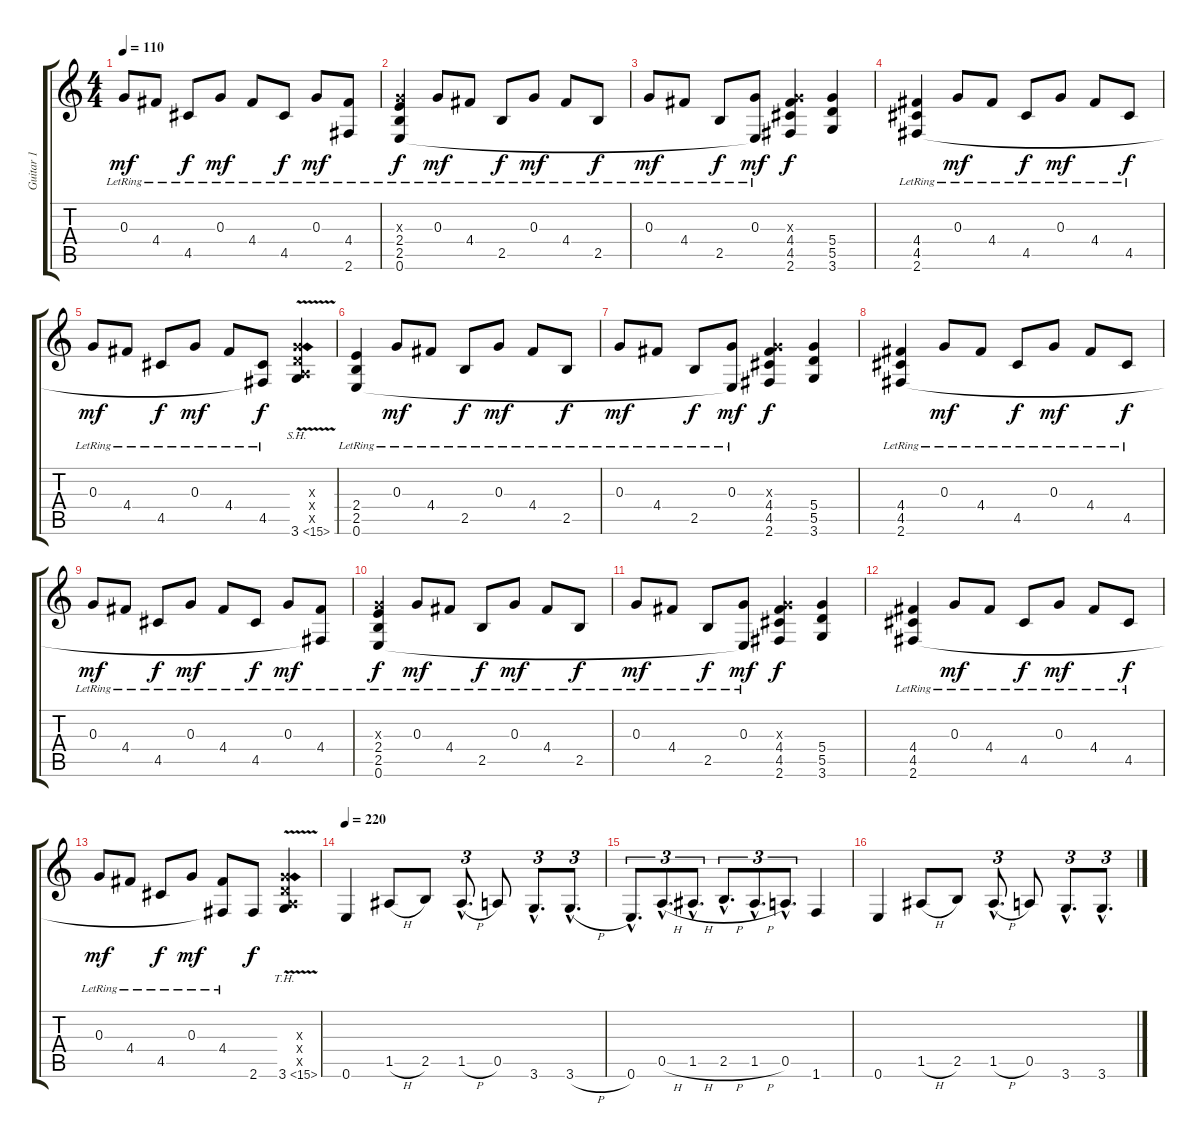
\track ("Guitar 1" "Guitar 1") {instrument overdrivenguitar}
\staff {score tabs}
\tuning (E4 B3 G3 D3 A2 E2) {hide}
\ts (4 4)
\tempo 110
\clef g2
\ks c
0.3{lr}.8{dy mf} 4.4{lr}.8 4.5{lr}.8{dy f} 0.3{lr}.8{dy mf} 4.4{lr}.8 4.5{lr}.8{dy f} 0.3{lr}.8{dy mf} (4.4{lr} 2.6{t}).8 |
(0.3{x} 2.4{lr} 2.5{lr} 0.6).4{dy f} 0.3{lr}.8{dy mf} 4.4{lr}.8 2.5{lr}.8{dy f} 0.3{lr}.8{dy mf} 4.4{lr}.8 2.5{lr}.8{dy f} |
0.3{lr}.8{dy mf} 4.4{lr}.8 2.5{lr}.8{dy f} (0.3{lr} 0.6{t}).8{dy mf} (0.3{x} 4.4 4.5 2.6).4{dy f} (5.4 5.5 3.6).4 |
(4.4{lr} 4.5{lr} 2.6).4 0.3{lr}.8{dy mf} 4.4{lr}.8 4.5{lr}.8{dy f} 0.3{lr}.8{dy mf} 4.4{lr}.8 4.5{lr}.8{dy f} |
0.3{lr}.8{dy mf} 4.4{lr}.8 4.5{lr}.8{dy f} 0.3{lr}.8{dy mf} 4.4{lr}.8 (4.5{lr} 2.6{t}).8{dy f} (0.3{x} 0.4{x} 0.5{x} 3.6{sh 12 v}).4 |
(2.4{lr} 2.5{lr} 0.6).4 0.3{lr}.8{dy mf} 4.4{lr}.8 2.5{lr}.8{dy f} 0.3{lr}.8{dy mf} 4.4{lr}.8 2.5{lr}.8{dy f} |
0.3{lr}.8{dy mf} 4.4{lr}.8 2.5{lr}.8{dy f} (0.3{lr} 0.6{t}).8{dy mf} (0.3{x} 4.4 4.5 2.6).4{dy f} (5.4 5.5 3.6).4 |
(4.4{lr} 4.5{lr} 2.6).4 0.3{lr}.8{dy mf} 4.4{lr}.8 4.5{lr}.8{dy f} 0.3{lr}.8{dy mf} 4.4{lr}.8 4.5{lr}.8{dy f} |
0.3{lr}.8{dy mf} 4.4{lr}.8 4.5{lr}.8{dy f} 0.3{lr}.8{dy mf} 4.4{lr}.8 4.5{lr}.8{dy f} 0.3{lr}.8{dy mf} (4.4{lr} 2.6{t}).8 |
(0.3{x} 2.4{lr} 2.5{lr} 0.6).4{dy f} 0.3{lr}.8{dy mf} 4.4{lr}.8 2.5{lr}.8{dy f} 0.3{lr}.8{dy mf} 4.4{lr}.8 2.5{lr}.8{dy f} |
0.3{lr}.8{dy mf} 4.4{lr}.8 2.5{lr}.8{dy f} (0.3{lr} 0.6{t}).8{dy mf} (0.3{x} 4.4 4.5 2.6).4{dy f} (5.4 5.5 3.6).4 |
(4.4{lr} 4.5{lr} 2.6).4 0.3{lr}.8{dy mf} 4.4{lr}.8 4.5{lr}.8{dy f} 0.3{lr}.8{dy mf} 4.4{lr}.8 4.5{lr}.8{dy f} |
0.3{lr}.8{dy mf} 4.4{lr}.8 4.5{lr}.8{dy f} 0.3{lr}.8{dy mf} (4.4{lr} 2.6{t}).8 2.6.8{dy f} (0.3{x} 0.4{x} 0.5{x} 3.6{th 12 v}).4 |
\tempo 220
0.6.4 1.5{h}.8 2.5.8 1.5{h hac}.8{d tu (3 2)} 0.5.8 3.6{hac}.8{d tu (3 2)} 3.6{h hac}.8{d tu (3 2)} |
0.6{hac}.8{d tu (3 2)} 0.5{h hac}.8{d tu (3 2)} 1.5{h hac}.8{d tu (3 2)} 2.5{h hac}.8{d tu (3 2)} 1.5{h hac}.8{d tu (3 2)} 0.5{hac}.8{d tu (3 2)} 1.6.4 |
0.6.4 1.5{h}.8 2.5.8 1.5{h hac}.8{d tu (3 2)} 0.5.8 3.6{hac}.8{d tu (3 2)} 3.6{h hac}.8{d tu (3 2)}
